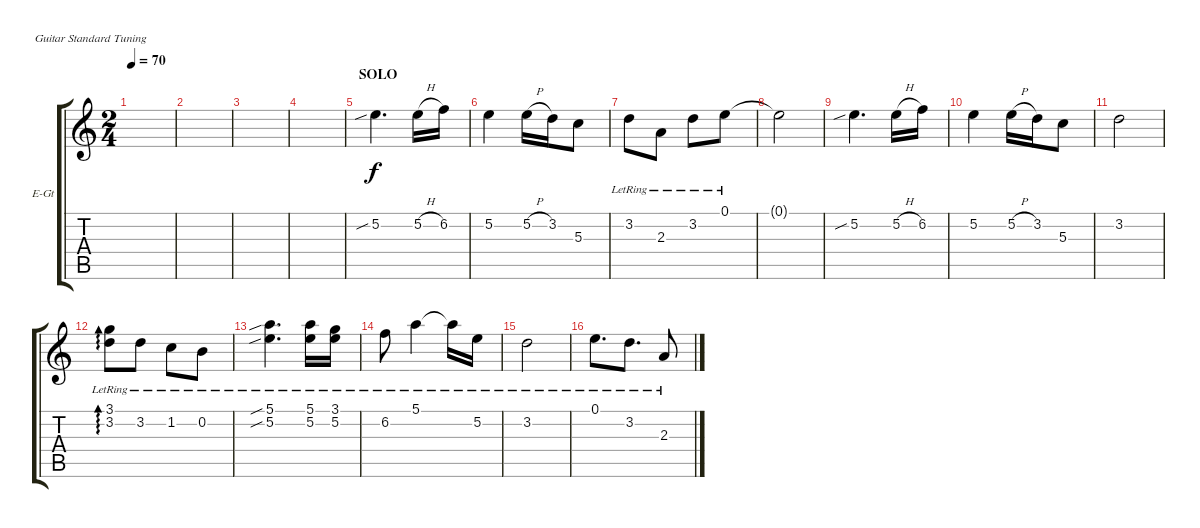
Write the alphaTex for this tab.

\defaultSystemsLayout 4
\bracketExtendMode groupsimilarinstruments
\firstSystemTrackNameOrientation horizontal
\otherSystemsTrackNameOrientation horizontal
\track ("SOLO" "E-Gt") {instrument overdrivenguitar}
\staff {score tabs}
\tuning (E4 B3 G3 D3 A2 E2)
\ts (2 4)
\tempo 70
\clef g2
\scale
0.333333
\ks aminor
|
\scale
0.333333 |
\scale
0.333333 |
\scale
0.333333 |
\section ("" "SOLO")
\scale
0.333333 5.2{sib}.4{d} 5.2{h}.16 6.2.16 |
\scale
0.333333 5.2.4 5.2{h}.16 3.2.16 5.3.8 |
\scale
0.333333 3.2{lr}.8 2.3{lr}.8 3.2{lr}.8 0.1{lr}.8 |
\scale
0.333333 0.1{t}.2 |
\scale
0.333333 5.2{sib}.4{d} 5.2{h}.16 6.2.16 |
\scale
0.333333 5.2.4 5.2{h}.16 3.2.16 5.3.8 |
\scale
0.333333 3.2.2 |
\scale
0.333333 (3.2{lr} 3.1{lr}).8{ad 0} 3.2{lr}.8 1.2{lr}.8 0.2{lr}.8 |
\scale
0.333333 (5.2{sib lr} 5.1{sib lr}).4{d} (5.1{lr} 5.2{lr}).16 (3.1{lr} 5.2{lr}).16 |
\scale
0.333333 6.2{lr}.8 5.1{lr}.4 5.1{lr t}.16 5.2{lr}.16 |
\scale
0.333333 3.2{lr}.2 |
\scale
0.333333 0.1{lr}.8{d} 3.2{lr}.8{d} 2.3{lr}.8
